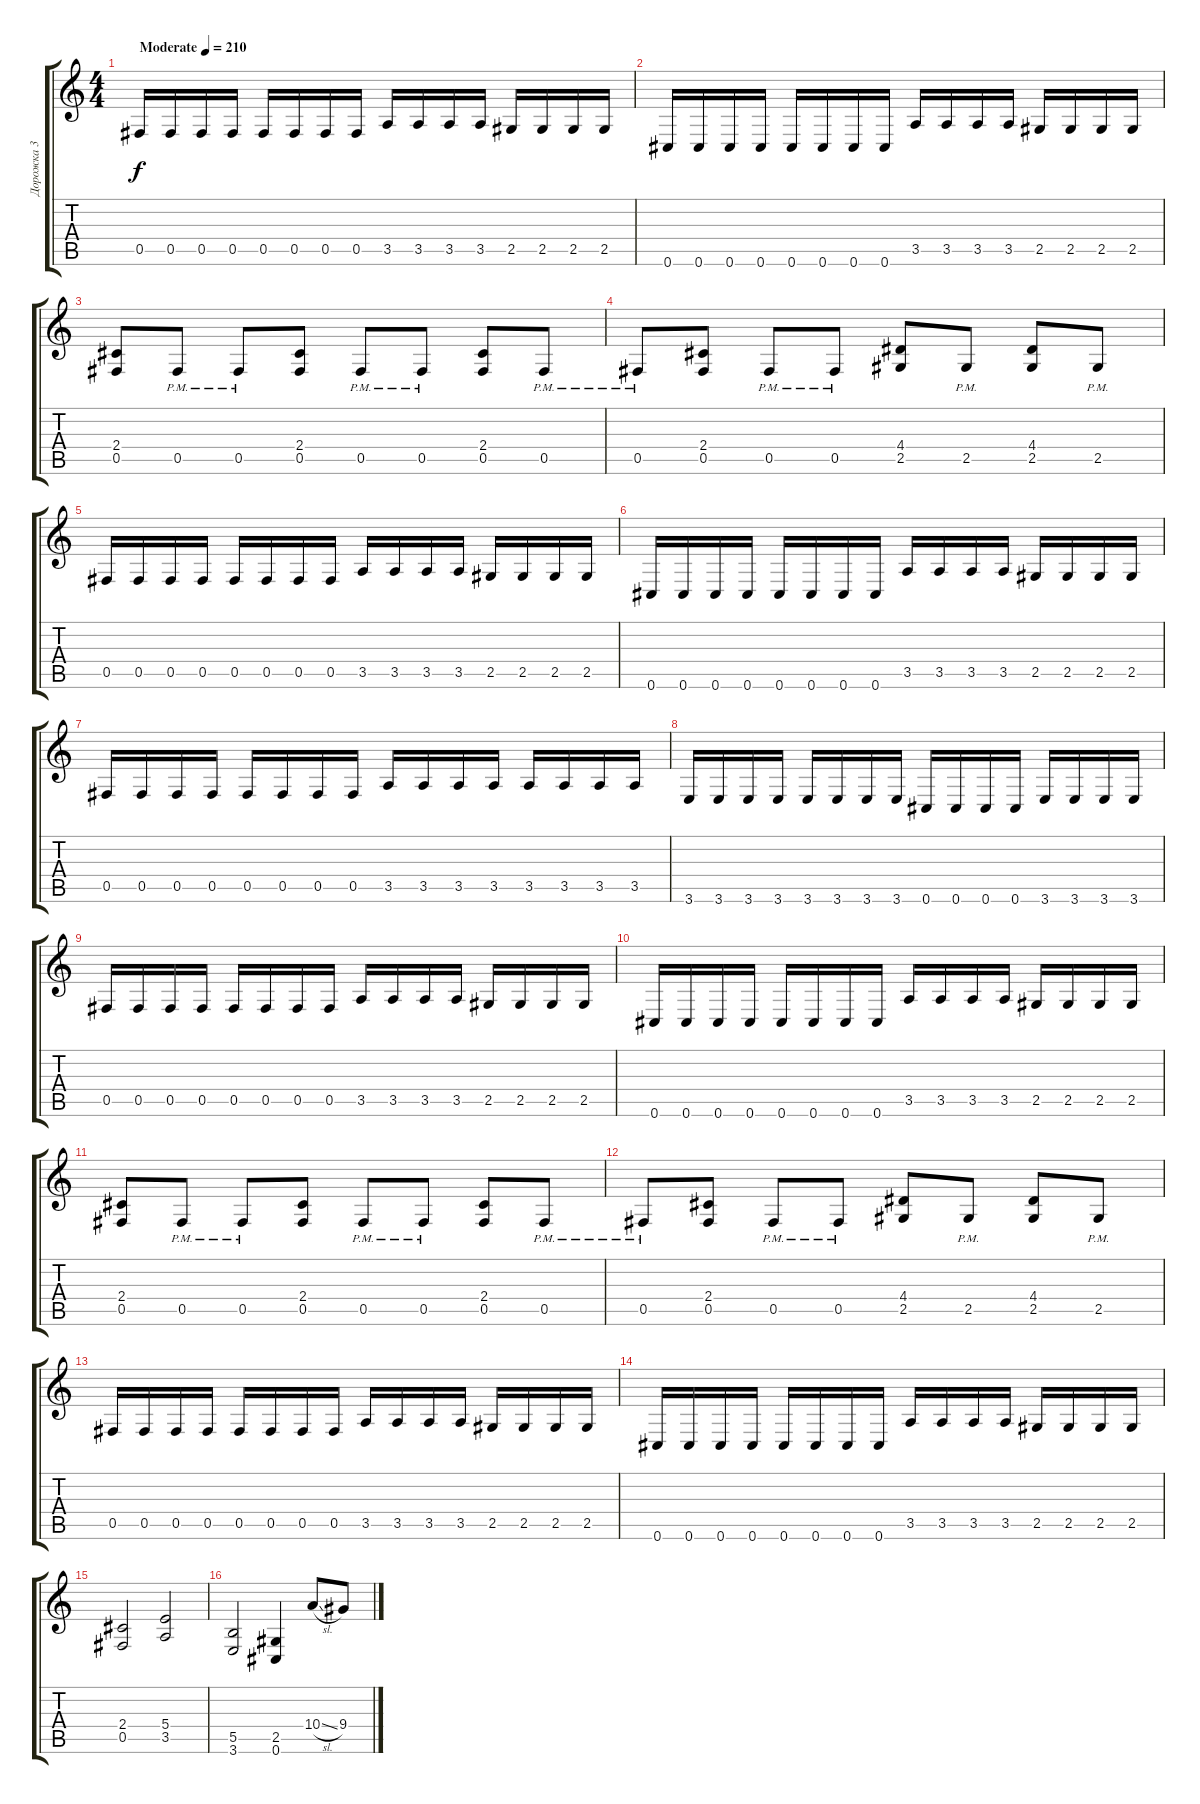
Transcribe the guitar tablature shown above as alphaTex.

\track ("Дорожка 3" "Дорожка 3") {instrument distortionguitar}
\staff {score tabs}
\tuning (Db4 Ab3 E3 B2 Gb2 Db2) {hide}
\ts (4 4)
\tempo (210 "Moderate")
\clef g2
\ks c
0.5.16{dy f instrument distortionguitar} 0.5.16 0.5.16 0.5.16 0.5.16 0.5.16 0.5.16 0.5.16 3.5.16 3.5.16 3.5.16 3.5.16 2.5.16 2.5.16 2.5.16 2.5.16 |
0.6.16 0.6.16 0.6.16 0.6.16 0.6.16 0.6.16 0.6.16 0.6.16 3.5.16 3.5.16 3.5.16 3.5.16 2.5.16 2.5.16 2.5.16 2.5.16 |
(2.4 0.5).8 0.5{pm}.8 0.5{pm}.8 (2.4 0.5).8 0.5{pm}.8 0.5{pm}.8 (2.4 0.5).8 0.5{pm}.8 |
0.5{pm}.8 (2.4 0.5).8 0.5{pm}.8 0.5{pm}.8 (4.4 2.5).8 2.5{pm}.8 (4.4 2.5).8 2.5{pm}.8 |
0.5.16 0.5.16 0.5.16 0.5.16 0.5.16 0.5.16 0.5.16 0.5.16 3.5.16 3.5.16 3.5.16 3.5.16 2.5.16 2.5.16 2.5.16 2.5.16 |
0.6.16 0.6.16 0.6.16 0.6.16 0.6.16 0.6.16 0.6.16 0.6.16 3.5.16 3.5.16 3.5.16 3.5.16 2.5.16 2.5.16 2.5.16 2.5.16 |
0.5.16 0.5.16 0.5.16 0.5.16 0.5.16 0.5.16 0.5.16 0.5.16 3.5.16 3.5.16 3.5.16 3.5.16 3.5.16 3.5.16 3.5.16 3.5.16 |
3.6.16 3.6.16 3.6.16 3.6.16 3.6.16 3.6.16 3.6.16 3.6.16 0.6.16 0.6.16 0.6.16 0.6.16 3.6.16 3.6.16 3.6.16 3.6.16 |
0.5.16 0.5.16 0.5.16 0.5.16 0.5.16 0.5.16 0.5.16 0.5.16 3.5.16 3.5.16 3.5.16 3.5.16 2.5.16 2.5.16 2.5.16 2.5.16 |
0.6.16 0.6.16 0.6.16 0.6.16 0.6.16 0.6.16 0.6.16 0.6.16 3.5.16 3.5.16 3.5.16 3.5.16 2.5.16 2.5.16 2.5.16 2.5.16 |
(2.4 0.5).8 0.5{pm}.8 0.5{pm}.8 (2.4 0.5).8 0.5{pm}.8 0.5{pm}.8 (2.4 0.5).8 0.5{pm}.8 |
0.5{pm}.8 (2.4 0.5).8 0.5{pm}.8 0.5{pm}.8 (4.4 2.5).8 2.5{pm}.8 (4.4 2.5).8 2.5{pm}.8 |
0.5.16 0.5.16 0.5.16 0.5.16 0.5.16 0.5.16 0.5.16 0.5.16 3.5.16 3.5.16 3.5.16 3.5.16 2.5.16 2.5.16 2.5.16 2.5.16 |
0.6.16 0.6.16 0.6.16 0.6.16 0.6.16 0.6.16 0.6.16 0.6.16 3.5.16 3.5.16 3.5.16 3.5.16 2.5.16 2.5.16 2.5.16 2.5.16 |
(2.4 0.5).2 (5.4 3.5).2 |
(5.5 3.6).2 (2.5 0.6).4 10.4{sl}.8 9.4.8
